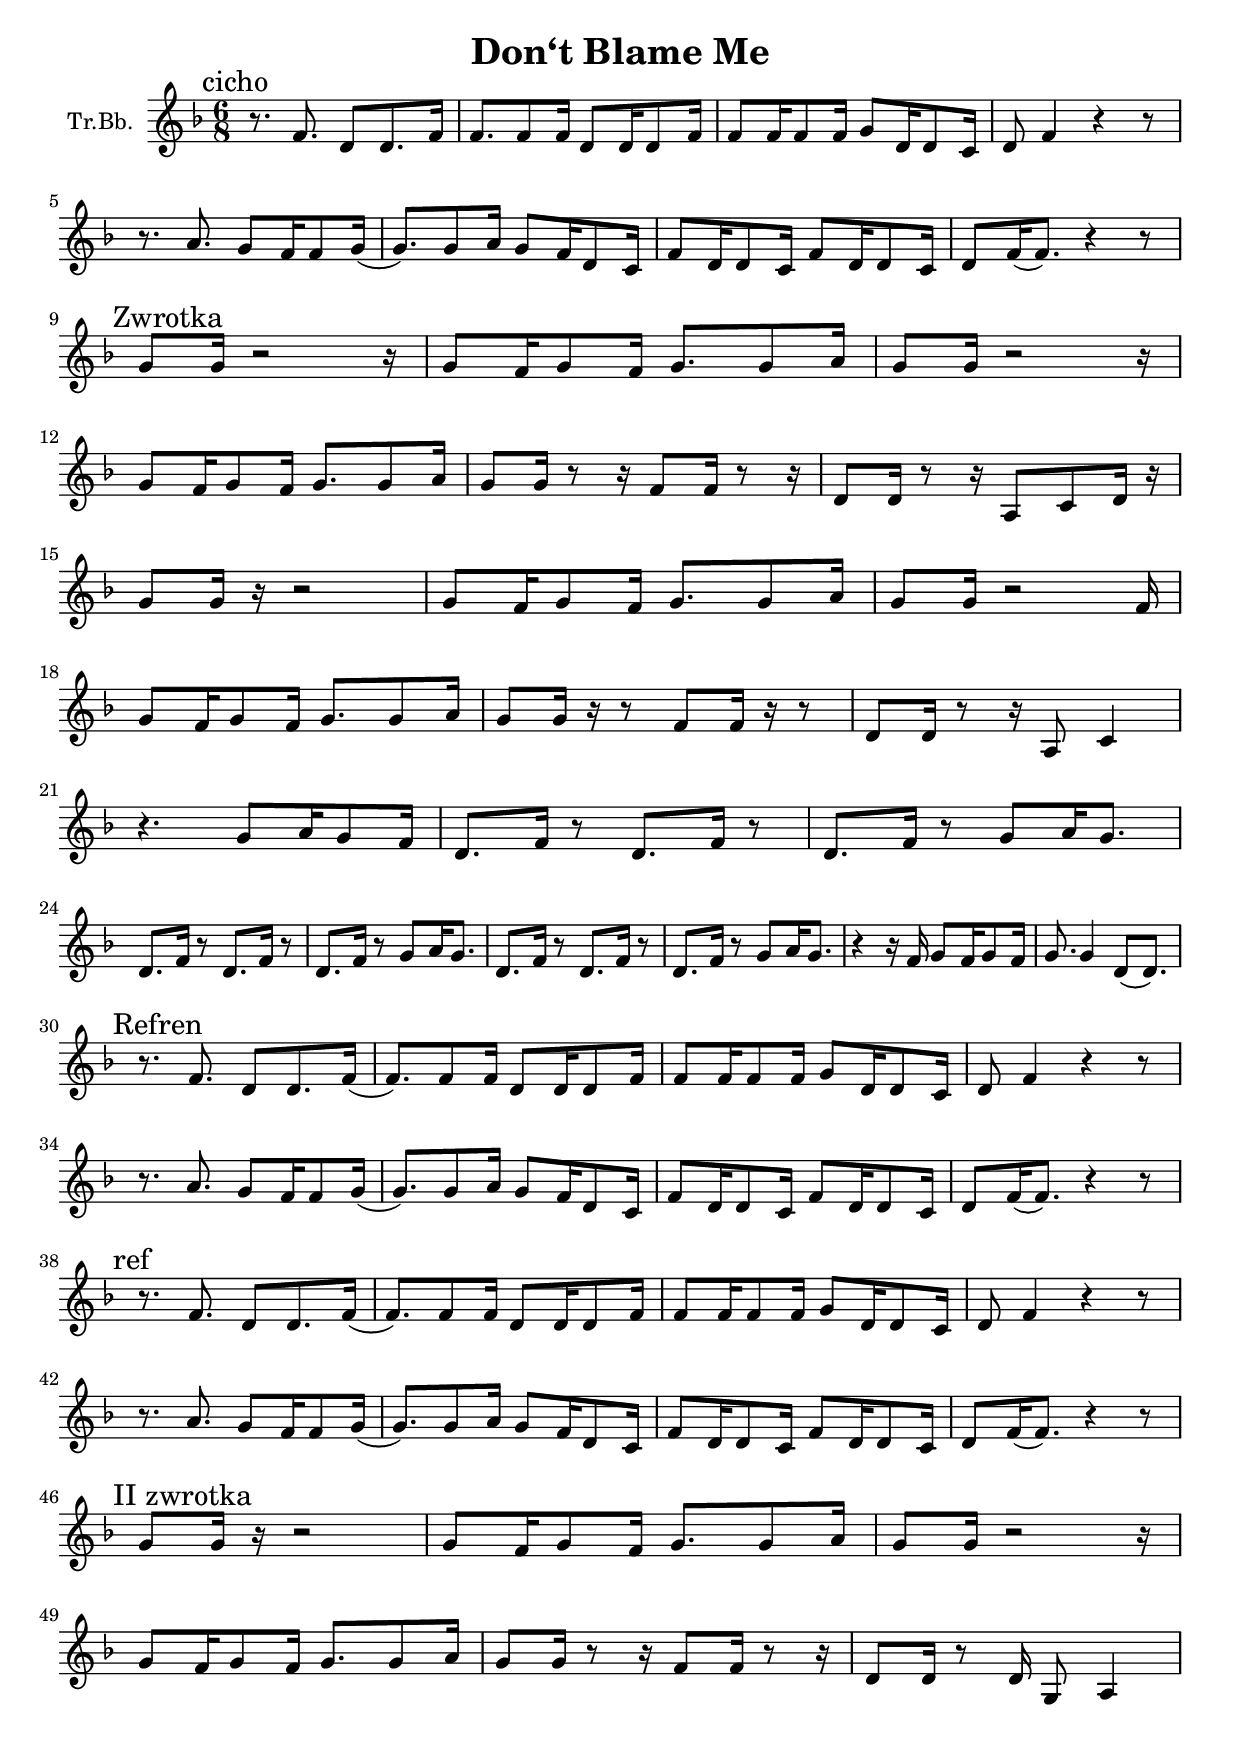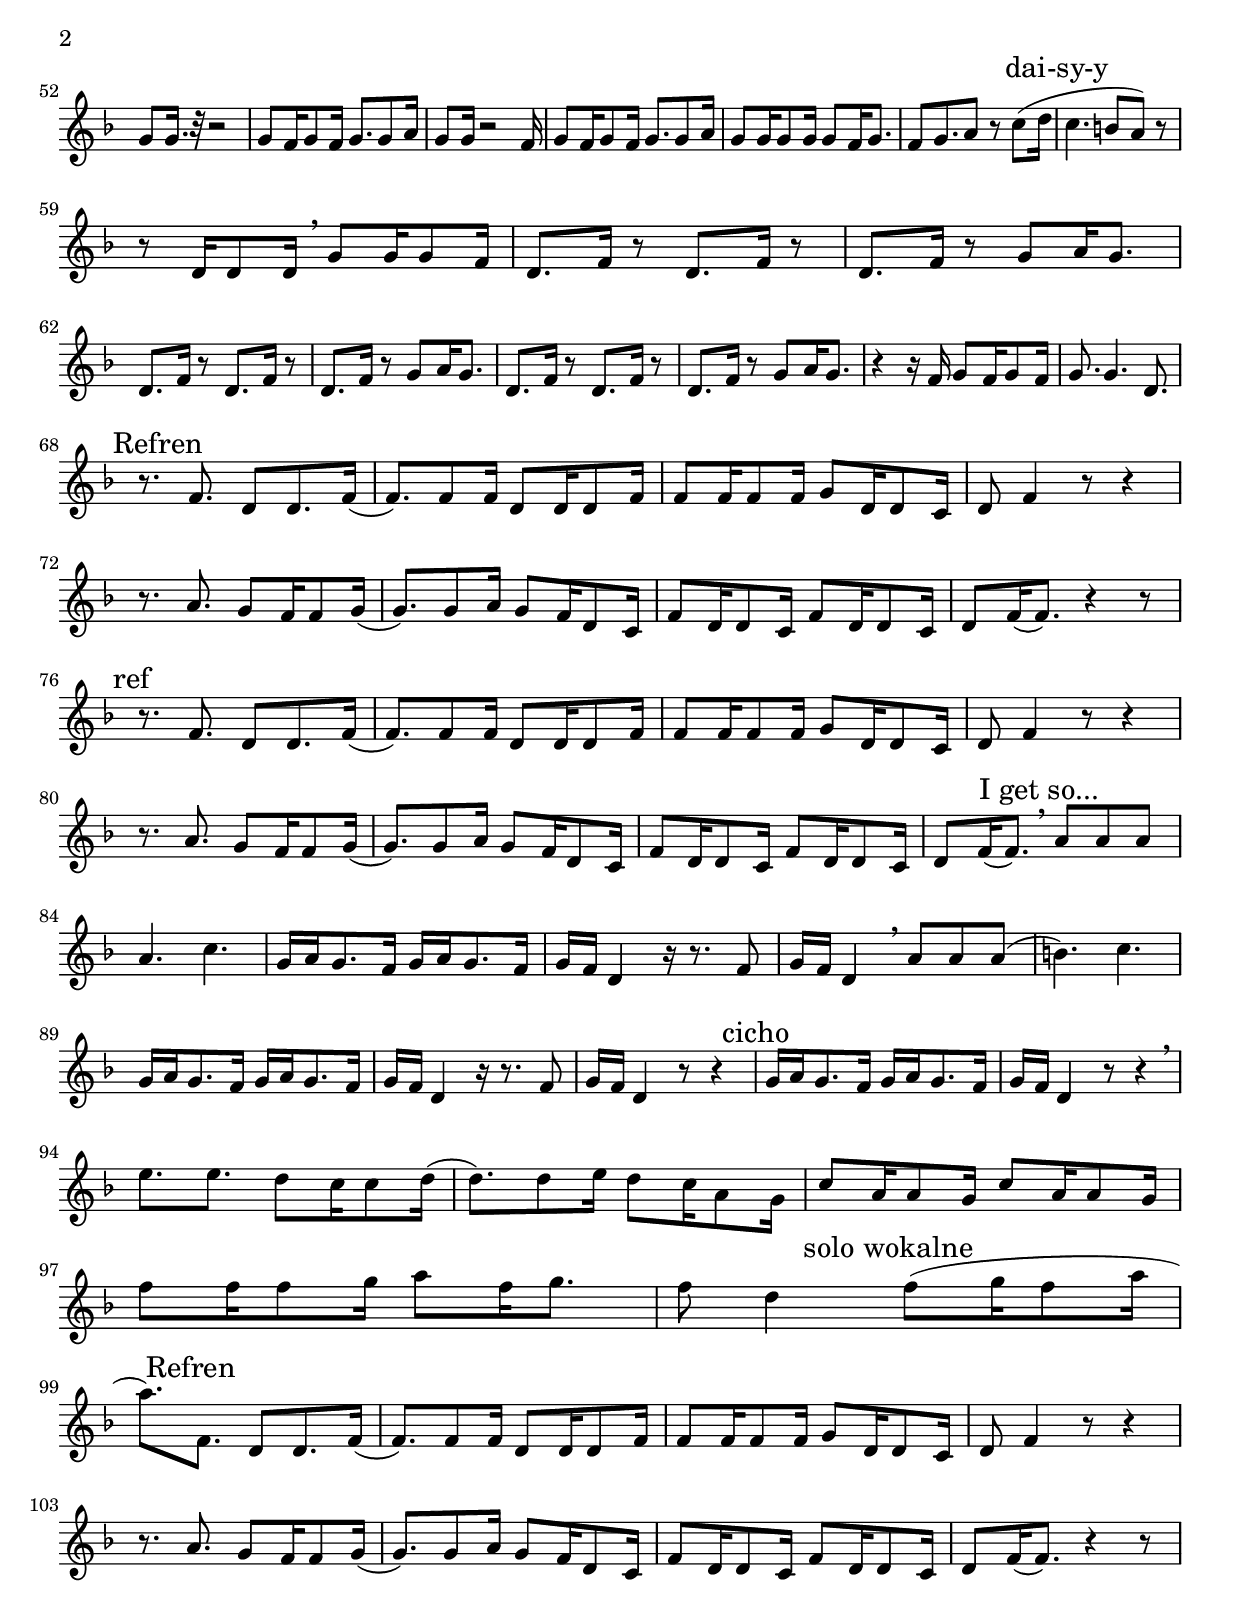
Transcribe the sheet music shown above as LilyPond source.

\version "2.18.2"

\header {
  title = "Don‘t Blame Me"
}

\paper {
  #(set-paper-size "a4")
}

global = {
  \key f \major
  \numericTimeSignature
  \time 6/8
}

trumpetBb = \relative c'' {
  \global
  \transposition es
  \mark "cicho"
  r8. f,8. d8 d8. f16 | f8. f8 f16 d8 d16 d8 f16 |
  f8 f16 f8 f16 g8 d16 d8 c16 | d8 f4 r4 r8 |
  \break
  r8. a8. g8 f16 f8 g16( |g8.) g8 a16 g8 f16 d8 c16 |
  f8 d16 d8 c16 f8 d16 d8 c16 | d8 f16 (f8.)  r4 r8|
  \break % a4
  \mark "Zwrotka"
  g8 g16 r2 r16 | g8 f16 g8 f16 g8. g8 a16 |
  g8 g16 r2 r16 | 
  \break
  g8 f16 g8 f16 g8. g8 a16 |
  g8 g16 r8 r16 f8 f16 r8 r16 | d8 d16 r8 r16 a8 c8 d16 r16 |
  \break
  g8 g16 r16 r2 | g8 f16 g8 f16 g8.g8 a16 |
  g8 g16 r2 f16 | 
  \break
  g8 f16 g8 f16 g8. g8 a16 |
  g8 g16 r16 r8 f8 f16 r16 r8 | d8 d16 r8 r16 a8 c4 |
  \break
  r4. g'8 a16 g8 f16 | d8. f16 r8 d8. f16 r8 |
  d8. f16 r8 g8 a16 g8. | 
  \break
  d8. f16 r8 d8. f16 r8 | d8. f16 r8 g8 a16 g8. |
  d8. f16 r8 d8. f16 r8 | d8. f16 r8 g8 a16 g8. |
  r4 r16 f16 g8 f16 g8 f16 | g8. g4 d8( d8.)|
  \break
  \mark "Refren"
  r8. f8. d8 d8. f16 (|f8.) f8 f16 d8 d16 d8 f16 |
  f8 f16 f8 f16 g8 d16 d8 c16 | d8 f4 r4 r8 |
  \break
  r8. a8. g8 f16 f8 g16( |g8.) g8 a16 g8 f16 d8 c16 |
  f8 d16 d8 c16 f8 d16 d8 c16 | d8 f16 (f8.)  r4 r8|
  \break
  \mark "ref"
  r8. f8. d8 d8. f16 (|f8.) f8 f16 d8 d16 d8 f16 |
  f8 f16 f8 f16 g8 d16 d8 c16 | d8 f4 r4 r8 |
  \break
  r8. a8. g8 f16 f8 g16( |g8.) g8 a16 g8 f16 d8 c16 |
  f8 d16 d8 c16 f8 d16 d8 c16 | d8 f16 (f8.)  r4 r8|
  
  \break
  \mark "II zwrotka"
  % a17
  g8 g16 r16 r2 | g8 f16 g8 f16 g8. g8 a16 |
  g8 g16 r2 r16 | 
  % a18
  \break
  g8 f16 g8 f16 g8. g8 a16 |
  g8 g16 r8 r16 f8 f16 r8 r16 | d8 d16 r8 d16 g,8 a4 |
  % a19
  \break
  g'8 g16. r32 r2 | g8 f16 g8 f16 g8.g8 a16 | 
  g8 g16 r2 f16 | g8 f16 g8 f16 g8. g8 a16 |
  g8 g16 g8 g16 g8 f16 g8. | f8 g8. a8 r8 c8( d16 |
  \mark "dai-sy-y" c4. b8 a8) r8 |
  \break % a22
  r8 d,16 d8 d16 \breathe g8 g16 g8 f16 | 
  d8. f16 r8 d8. f16 r8 | d8. f16 r8 g8 a16 g8. |
  \break % a23 
  d8. f16 r8 d8. f16 r8 | d8. f16 r8 g8 a16 g8. |
  d8. f16 r8 d8. f16 r8 | d8. f16 r8 g8 a16 g8. |
  % a24
  r4 r16 f16 g8 f16 g8 f16 | g8. g4. d8. |
  \break
  \mark "Refren"
  r8. f8. d8 d8. f16 (| f8.) f8 f16 d8 d16 d8 f16 |
  f8 f16 f8 f16 g8 d16 d8 c16 | d8 f4 r8 r4 |
  \break
  r8. a8. g8 f16 f8 g16( |g8.) g8 a16 g8 f16 d8 c16 |
  f8 d16 d8 c16 f8 d16 d8 c16 | d8 f16 (f8.)  r4 r8|
  \break
  \mark "ref"
  r8. f8. d8 d8. f16 (| f8.) f8 f16 d8 d16 d8 f16 |
  f8 f16 f8 f16 g8 d16 d8 c16 | d8 f4 r8 r4 |
  \break
  r8. a8. g8 f16 f8 g16( |g8.) g8 a16 g8 f16 d8 c16 |
  f8 d16 d8 c16 f8 d16 d8 c16 | d8 f16 (f8.)
  \breathe \mark "I get so..."
  a8 a8 a8 | %{ a30 %} a4. c4. |
  g16 a16 g8. f16 g16 a16 g8. f16 | g16 f16 d4 r16 r8.
  f8 | %{ a31 %} g16 f16 d4 \breathe a'8 a8 a8( | b4.) c4. |
  \break
  g16 a16 g8. f16 g16 a16 g8. f16 |
  % a32
  g16 f16 d4 r16 r8. f8 | %{ a31 %} g16 f16 d4 r8 r4 |
  \mark "cicho" g16 a16 g8. f16 g16 a16 g8. f16 |
  %{ a33 %} g16 f16 d4 r8 r4 \breathe |
  \break
  %{ przejście na sop %}
  e'8. e8. d8 c16 c8 d16 ( | d8.) d8 e16 d8 c16 a8 g16 |
  c8 a16 a8 g16 c8 a16 a8 g16 | %{ e8 g16 (g8.) r4. }%
  %{ powrót do T %}
  \break
  f'8 f16 f8 g16 a8 f16 g8. | f8 d4
  \mark "solo wokalne" f8( g16 f8 a16 |
  \break % a35
  a8.) \mark "Refren"
  f,8. d8 d8. f16 (| f8.) f8 f16 d8 d16 d8 f16 |
  f8 f16 f8 f16 g8 d16 d8 c16 | d8 f4 r8 r4 |
  \break
  r8. a8. g8 f16 f8 g16( |g8.) g8 a16 g8 f16 d8 c16 |
  f8 d16 d8 c16 f8 d16 d8 c16 | d8 f16 (f8.)  r4 r8|
}

\score {
  \new Staff \with {
    instrumentName = "Tr.Bb."
    midiInstrument = "trumpet"
  } \trumpetBb
  \layout { }
  \midi {
    \tempo 4=60
  }
}
